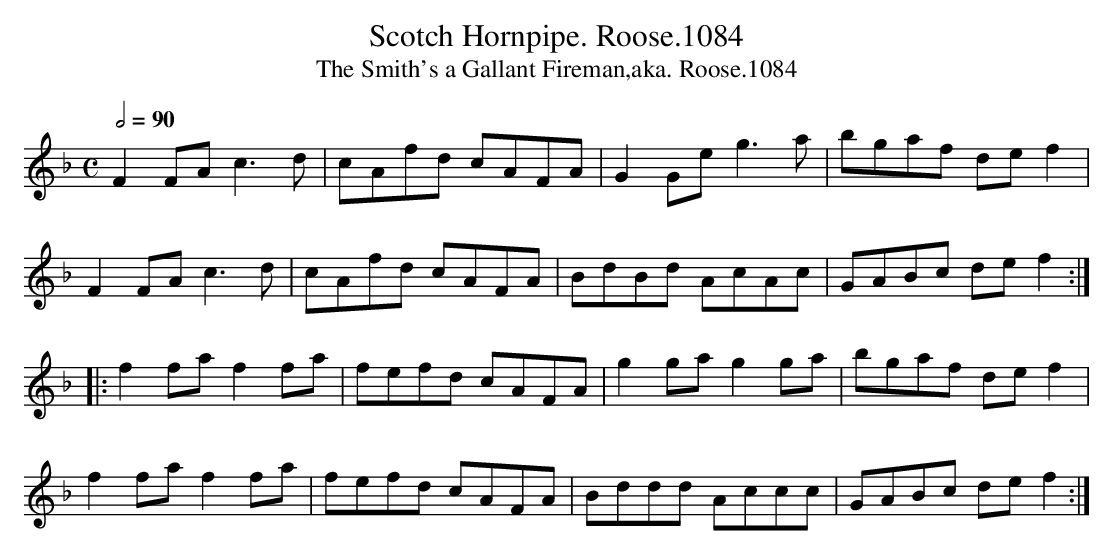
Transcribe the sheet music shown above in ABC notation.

X:1
T:Scotch Hornpipe. Roose.1084
T:Smith's a Gallant Fireman,aka. Roose.1084, The
M:C
L:1/8
Q:1/2=90
K:F
F2FA c3d|cAfd cAFA|G2Ge g3a|bgaf def2|
F2FA c3d|cAfd cAFA|BdBd AcAc|GABc de f2:|
|:f2fa f2fa|fefd cAFA|g2ga g2ga|bgaf  de f2|
f2fa f2fa|fefd cAFA|Bddd Accc|GABc def2:|
